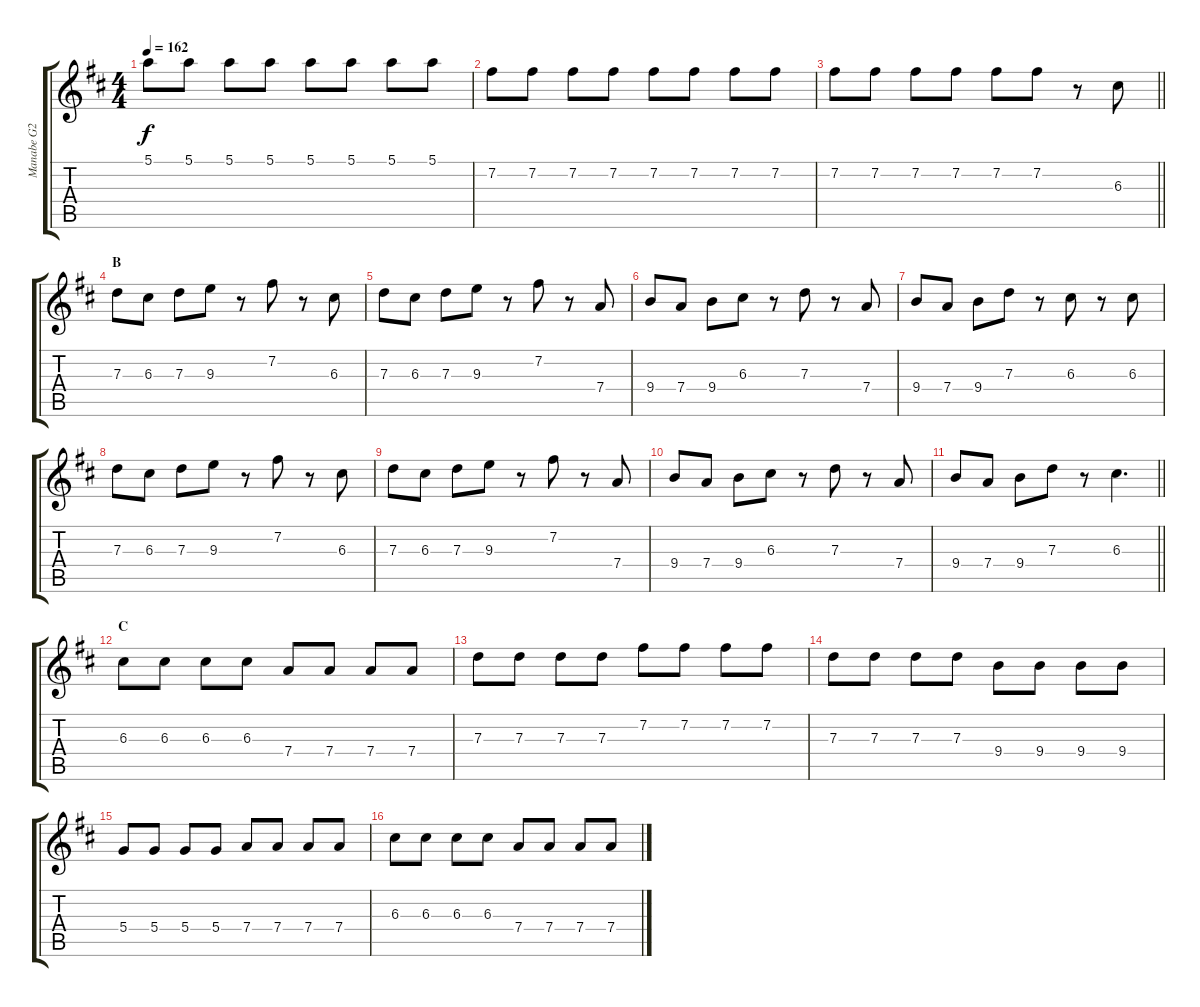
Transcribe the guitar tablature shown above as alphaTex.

\track ("Manabe G2" "Manabe G2") {instrument overdrivenguitar}
\staff {score tabs}
\tuning (E4 B3 G3 D3 A2 E2) {hide}
\ts (4 4)
\tempo 162
\clef g2
\ks d
5.1.8{dy f} 5.1.8 5.1.8 5.1.8 5.1.8 5.1.8 5.1.8 5.1.8 |
7.2.8 7.2.8 7.2.8 7.2.8 7.2.8 7.2.8 7.2.8 7.2.8 |
\barLineRight lightlight
7.2.8 7.2.8 7.2.8 7.2.8 7.2.8 7.2.8 r.8 6.3.8 |
\section ("" "B")
7.3.8 6.3.8 7.3.8 9.3.8 r.8 7.2.8 r.8 6.3.8 |
7.3.8 6.3.8 7.3.8 9.3.8 r.8 7.2.8 r.8 7.4.8 |
9.4.8 7.4.8 9.4.8 6.3.8 r.8 7.3.8 r.8 7.4.8 |
9.4.8 7.4.8 9.4.8 7.3.8 r.8 6.3.8 r.8 6.3.8 |
7.3.8 6.3.8 7.3.8 9.3.8 r.8 7.2.8 r.8 6.3.8 |
7.3.8 6.3.8 7.3.8 9.3.8 r.8 7.2.8 r.8 7.4.8 |
9.4.8 7.4.8 9.4.8 6.3.8 r.8 7.3.8 r.8 7.4.8 |
\barLineRight lightlight
9.4.8 7.4.8 9.4.8 7.3.8 r.8 6.3.4{d} |
\section ("" "C")
6.3.8 6.3.8 6.3.8 6.3.8 7.4.8 7.4.8 7.4.8 7.4.8 |
7.3.8 7.3.8 7.3.8 7.3.8 7.2.8 7.2.8 7.2.8 7.2.8 |
7.3.8 7.3.8 7.3.8 7.3.8 9.4.8 9.4.8 9.4.8 9.4.8 |
5.4.8 5.4.8 5.4.8 5.4.8 7.4.8 7.4.8 7.4.8 7.4.8 |
6.3.8 6.3.8 6.3.8 6.3.8 7.4.8 7.4.8 7.4.8 7.4.8
